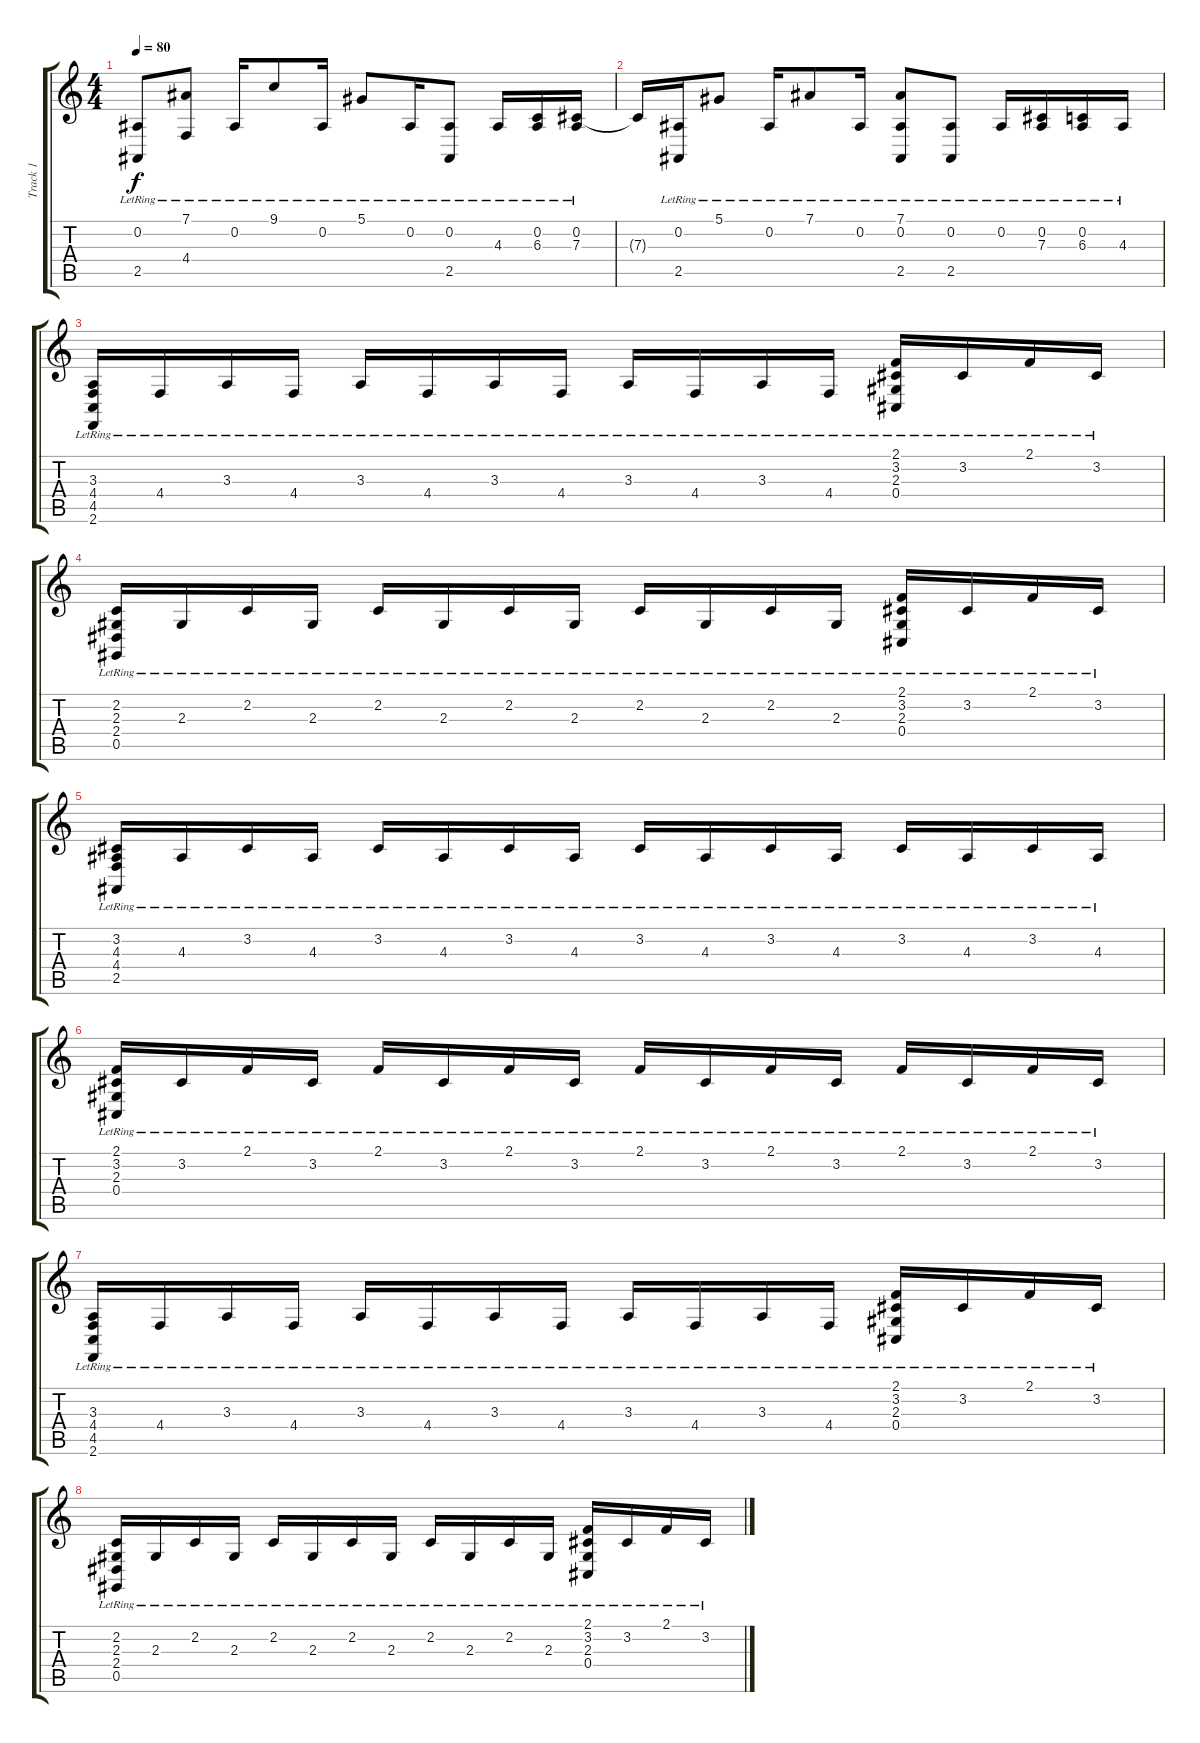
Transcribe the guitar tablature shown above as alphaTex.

\track ("Track 1" "Track 1") {instrument acousticgrandpiano}
\staff {score tabs}
\tuning (Eb4 Bb3 Gb3 Db3 Ab2 Eb2) {hide}
\ts (4 4)
\tempo 80
\clef g2
\ks c
(0.2{lr} 2.5{lr}).8{dy f} (7.1{lr} 4.4{lr}).8 0.2{lr}.16 9.1{lr}.8 0.2{lr}.16 5.1{lr}.8 0.2{lr}.16 (0.2{lr} 2.5{lr}).8 4.3{lr}.16 (0.2{lr} 6.3{lr}).16 (0.2{lr} 7.3{lr}).16 |
7.3{t}.16 (0.2{lr} 2.5{lr}).16 5.1{lr}.8 0.2{lr}.16 7.1{lr}.8 0.2{lr}.16 (7.1{lr} 0.2{lr} 2.5{lr}).8 (0.2{lr} 2.5{lr}).8 0.2{lr}.16 (0.2{lr} 7.3{lr}).16 (0.2{lr} 6.3{lr}).16 4.3{lr}.16 |
(3.3{lr} 4.4{lr} 4.5{lr} 2.6{lr}).16 4.4{lr}.16 3.3{lr}.16 4.4{lr}.16 3.3{lr}.16 4.4{lr}.16 3.3{lr}.16 4.4{lr}.16 3.3{lr}.16 4.4{lr}.16 3.3{lr}.16 4.4{lr}.16 (2.1{lr} 3.2{lr} 2.3{lr} 0.4{lr}).16 3.2{lr}.16 2.1{lr}.16 3.2{lr}.16 |
(2.2{lr} 2.3{lr} 2.4{lr} 0.5{lr}).16 2.3{lr}.16 2.2{lr}.16 2.3{lr}.16 2.2{lr}.16 2.3{lr}.16 2.2{lr}.16 2.3{lr}.16 2.2{lr}.16 2.3{lr}.16 2.2{lr}.16 2.3{lr}.16 (2.1{lr} 3.2{lr} 2.3{lr} 0.4{lr}).16 3.2{lr}.16 2.1{lr}.16 3.2{lr}.16 |
(3.2{lr} 4.3{lr} 4.4{lr} 2.5{lr}).16 4.3{lr}.16 3.2{lr}.16 4.3{lr}.16 3.2{lr}.16 4.3{lr}.16 3.2{lr}.16 4.3{lr}.16 3.2{lr}.16 4.3{lr}.16 3.2{lr}.16 4.3{lr}.16 3.2{lr}.16 4.3{lr}.16 3.2{lr}.16 4.3{lr}.16 |
(2.1{lr} 3.2{lr} 2.3{lr} 0.4{lr}).16 3.2{lr}.16 2.1{lr}.16 3.2{lr}.16 2.1{lr}.16 3.2{lr}.16 2.1{lr}.16 3.2{lr}.16 2.1{lr}.16 3.2{lr}.16 2.1{lr}.16 3.2{lr}.16 2.1{lr}.16 3.2{lr}.16 2.1{lr}.16 3.2{lr}.16 |
(3.3{lr} 4.4{lr} 4.5{lr} 2.6{lr}).16 4.4{lr}.16 3.3{lr}.16 4.4{lr}.16 3.3{lr}.16 4.4{lr}.16 3.3{lr}.16 4.4{lr}.16 3.3{lr}.16 4.4{lr}.16 3.3{lr}.16 4.4{lr}.16 (2.1{lr} 3.2{lr} 2.3{lr} 0.4{lr}).16 3.2{lr}.16 2.1{lr}.16 3.2{lr}.16 |
(2.2{lr} 2.3{lr} 2.4{lr} 0.5{lr}).16 2.3{lr}.16 2.2{lr}.16 2.3{lr}.16 2.2{lr}.16 2.3{lr}.16 2.2{lr}.16 2.3{lr}.16 2.2{lr}.16 2.3{lr}.16 2.2{lr}.16 2.3{lr}.16 (2.1{lr} 3.2{lr} 2.3{lr} 0.4{lr}).16 3.2{lr}.16 2.1{lr}.16 3.2{lr}.16
